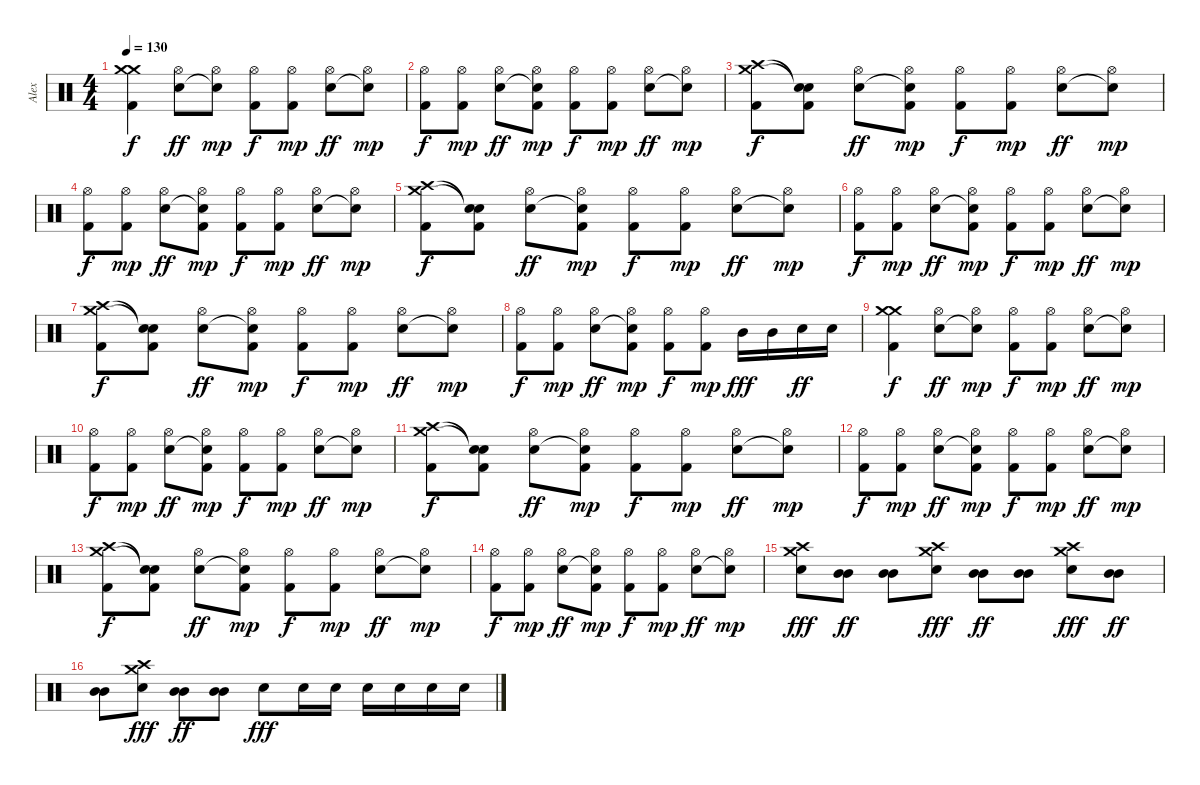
\track ("Alex" "Alex") {instrument percussion}
\staff {score}
\articulation defaults
\ts (4 4)
\tempo 130
\clef neutral
\ks c
("Crash medium (hit)" "Crash medium (hit)" "Kick (hit) 2").4{dy f} ("Hi-Hat (open)" "Electric Snare (hit)").8{dy ff} ("Hi-Hat (open)" "Snare (hit)"{t}).8{dy mp} ("Hi-Hat (open)" "Kick (hit) 2").8{dy f} ("Hi-Hat (open)" "Kick (hit) 2").8{dy mp} ("Hi-Hat (open)" "Electric Snare (hit)").8{dy ff} ("Hi-Hat (open)" "Snare (hit)"{t}).8{dy mp} |
("Hi-Hat (open)" "Kick (hit) 2").8{dy f} ("Hi-Hat (open)" "Kick (hit) 2").8{dy mp} ("Hi-Hat (open)" "Electric Snare (hit)").8{dy ff} ("Hi-Hat (open)" "Snare (hit)"{t} "Kick (hit) 2").8{dy mp} ("Hi-Hat (open)" "Kick (hit) 2").8{dy f} ("Hi-Hat (open)" "Kick (hit) 2").8{dy mp} ("Hi-Hat (open)" "Electric Snare (hit)").8{dy ff} ("Hi-Hat (open)" "Snare (hit)"{t}).8{dy mp} |
("Crash medium (hit)" "Crash high (hit)" "Kick (hit) 2").8{dy f} ("Snare (hit)"{t} "Snare (hit)"{t} "Kick (hit) 2").8 ("Hi-Hat (open)" "Electric Snare (hit)").8{dy ff} ("Hi-Hat (open)" "Snare (hit)"{t} "Kick (hit) 2").8{dy mp} ("Hi-Hat (open)" "Kick (hit) 2").8{dy f} ("Hi-Hat (open)" "Kick (hit) 2").8{dy mp} ("Hi-Hat (open)" "Electric Snare (hit)").8{dy ff} ("Hi-Hat (open)" "Snare (hit)"{t}).8{dy mp} |
("Hi-Hat (open)" "Kick (hit) 2").8{dy f} ("Hi-Hat (open)" "Kick (hit) 2").8{dy mp} ("Hi-Hat (open)" "Electric Snare (hit)").8{dy ff} ("Hi-Hat (open)" "Snare (hit)"{t} "Kick (hit) 2").8{dy mp} ("Hi-Hat (open)" "Kick (hit) 2").8{dy f} ("Hi-Hat (open)" "Kick (hit) 2").8{dy mp} ("Hi-Hat (open)" "Electric Snare (hit)").8{dy ff} ("Hi-Hat (open)" "Snare (hit)"{t}).8{dy mp} |
("Crash medium (hit)" "Crash high (hit)" "Kick (hit) 2").8{dy f} ("Snare (hit)"{t} "Snare (hit)"{t} "Kick (hit) 2").8 ("Hi-Hat (open)" "Electric Snare (hit)").8{dy ff} ("Hi-Hat (open)" "Snare (hit)"{t} "Kick (hit) 2").8{dy mp} ("Hi-Hat (open)" "Kick (hit) 2").8{dy f} ("Hi-Hat (open)" "Kick (hit) 2").8{dy mp} ("Hi-Hat (open)" "Electric Snare (hit)").8{dy ff} ("Hi-Hat (open)" "Snare (hit)"{t}).8{dy mp} |
("Hi-Hat (open)" "Kick (hit) 2").8{dy f} ("Hi-Hat (open)" "Kick (hit) 2").8{dy mp} ("Hi-Hat (open)" "Electric Snare (hit)").8{dy ff} ("Hi-Hat (open)" "Snare (hit)"{t} "Kick (hit) 2").8{dy mp} ("Hi-Hat (open)" "Kick (hit) 2").8{dy f} ("Hi-Hat (open)" "Kick (hit) 2").8{dy mp} ("Hi-Hat (open)" "Electric Snare (hit)").8{dy ff} ("Hi-Hat (open)" "Snare (hit)"{t}).8{dy mp} |
("Crash medium (hit)" "Crash high (hit)" "Kick (hit) 2").8{dy f} ("Snare (hit)"{t} "Snare (hit)"{t} "Kick (hit) 2").8 ("Hi-Hat (open)" "Electric Snare (hit)").8{dy ff} ("Hi-Hat (open)" "Snare (hit)"{t} "Kick (hit) 2").8{dy mp} ("Hi-Hat (open)" "Kick (hit) 2").8{dy f} ("Hi-Hat (open)" "Kick (hit) 2").8{dy mp} ("Hi-Hat (open)" "Electric Snare (hit)").8{dy ff} ("Hi-Hat (open)" "Snare (hit)"{t}).8{dy mp} |
("Hi-Hat (open)" "Kick (hit) 2").8{dy f} ("Hi-Hat (open)" "Kick (hit) 2").8{dy mp} ("Hi-Hat (open)" "Electric Snare (hit)").8{dy ff} ("Hi-Hat (open)" "Snare (hit)"{t} "Kick (hit) 2").8{dy mp} ("Hi-Hat (open)" "Kick (hit) 2").8{dy f} ("Hi-Hat (open)" "Kick (hit) 2").8{dy mp} "Mid Tom (hit)".16{dy fff} "Mid Tom (hit)".16 "Electric Snare (hit)".16{dy ff} "Electric Snare (hit)".16 |
("Crash medium (hit)" "Crash medium (hit)" "Kick (hit) 2").4{dy f} ("Hi-Hat (open)" "Electric Snare (hit)").8{dy ff} ("Hi-Hat (open)" "Snare (hit)"{t}).8{dy mp} ("Hi-Hat (open)" "Kick (hit) 2").8{dy f} ("Hi-Hat (open)" "Kick (hit) 2").8{dy mp} ("Hi-Hat (open)" "Electric Snare (hit)").8{dy ff} ("Hi-Hat (open)" "Snare (hit)"{t}).8{dy mp} |
("Hi-Hat (open)" "Kick (hit) 2").8{dy f} ("Hi-Hat (open)" "Kick (hit) 2").8{dy mp} ("Hi-Hat (open)" "Electric Snare (hit)").8{dy ff} ("Hi-Hat (open)" "Snare (hit)"{t} "Kick (hit) 2").8{dy mp} ("Hi-Hat (open)" "Kick (hit) 2").8{dy f} ("Hi-Hat (open)" "Kick (hit) 2").8{dy mp} ("Hi-Hat (open)" "Electric Snare (hit)").8{dy ff} ("Hi-Hat (open)" "Snare (hit)"{t}).8{dy mp} |
("Crash medium (hit)" "Crash high (hit)" "Kick (hit) 2").8{dy f} ("Snare (hit)"{t} "Snare (hit)"{t} "Kick (hit) 2").8 ("Hi-Hat (open)" "Electric Snare (hit)").8{dy ff} ("Hi-Hat (open)" "Snare (hit)"{t} "Kick (hit) 2").8{dy mp} ("Hi-Hat (open)" "Kick (hit) 2").8{dy f} ("Hi-Hat (open)" "Kick (hit) 2").8{dy mp} ("Hi-Hat (open)" "Electric Snare (hit)").8{dy ff} ("Hi-Hat (open)" "Snare (hit)"{t}).8{dy mp} |
("Hi-Hat (open)" "Kick (hit) 2").8{dy f} ("Hi-Hat (open)" "Kick (hit) 2").8{dy mp} ("Hi-Hat (open)" "Electric Snare (hit)").8{dy ff} ("Hi-Hat (open)" "Snare (hit)"{t} "Kick (hit) 2").8{dy mp} ("Hi-Hat (open)" "Kick (hit) 2").8{dy f} ("Hi-Hat (open)" "Kick (hit) 2").8{dy mp} ("Hi-Hat (open)" "Electric Snare (hit)").8{dy ff} ("Hi-Hat (open)" "Snare (hit)"{t}).8{dy mp} |
("Crash medium (hit)" "Crash high (hit)" "Kick (hit) 2").8{dy f} ("Snare (hit)"{t} "Snare (hit)"{t} "Kick (hit) 2").8 ("Hi-Hat (open)" "Electric Snare (hit)").8{dy ff} ("Hi-Hat (open)" "Snare (hit)"{t} "Kick (hit) 2").8{dy mp} ("Hi-Hat (open)" "Kick (hit) 2").8{dy f} ("Hi-Hat (open)" "Kick (hit) 2").8{dy mp} ("Hi-Hat (open)" "Electric Snare (hit)").8{dy ff} ("Hi-Hat (open)" "Snare (hit)"{t}).8{dy mp} |
("Hi-Hat (open)" "Kick (hit) 2").8{dy f} ("Hi-Hat (open)" "Kick (hit) 2").8{dy mp} ("Hi-Hat (open)" "Electric Snare (hit)").8{dy ff} ("Hi-Hat (open)" "Snare (hit)"{t} "Kick (hit) 2").8{dy mp} ("Hi-Hat (open)" "Kick (hit) 2").8{dy f} ("Hi-Hat (open)" "Kick (hit) 2").8{dy mp} ("Hi-Hat (open)" "Electric Snare (hit)").8{dy ff} ("Hi-Hat (open)" "Snare (hit)"{t}).8{dy mp} |
("Crash high (hit)" "Crash medium (hit)" "Electric Snare (hit)").8{dy fff} ("Mid Tom (hit)" "Mid Tom (hit)").8{dy ff} ("Mid Tom (hit)" "Mid Tom (hit)").8 ("Crash high (hit)" "Crash medium (hit)" "Electric Snare (hit)").8{dy fff} ("Mid Tom (hit)" "Mid Tom (hit)").8{dy ff} ("Mid Tom (hit)" "Mid Tom (hit)").8 ("Crash high (hit)" "Crash medium (hit)" "Electric Snare (hit)").8{dy fff} ("Mid Tom (hit)" "Mid Tom (hit)").8{dy ff} |
("Mid Tom (hit)" "Mid Tom (hit)").8 ("Crash high (hit)" "Crash medium (hit)" "Electric Snare (hit)").8{dy fff} ("Mid Tom (hit)" "Mid Tom (hit)").8{dy ff} ("Mid Tom (hit)" "Mid Tom (hit)").8 "Electric Snare (hit)".8{dy fff} "Electric Snare (hit)".16 "Electric Snare (hit)".16 "Electric Snare (hit)".16 "Electric Snare (hit)".16 "Electric Snare (hit)".16 "Electric Snare (hit)".16
